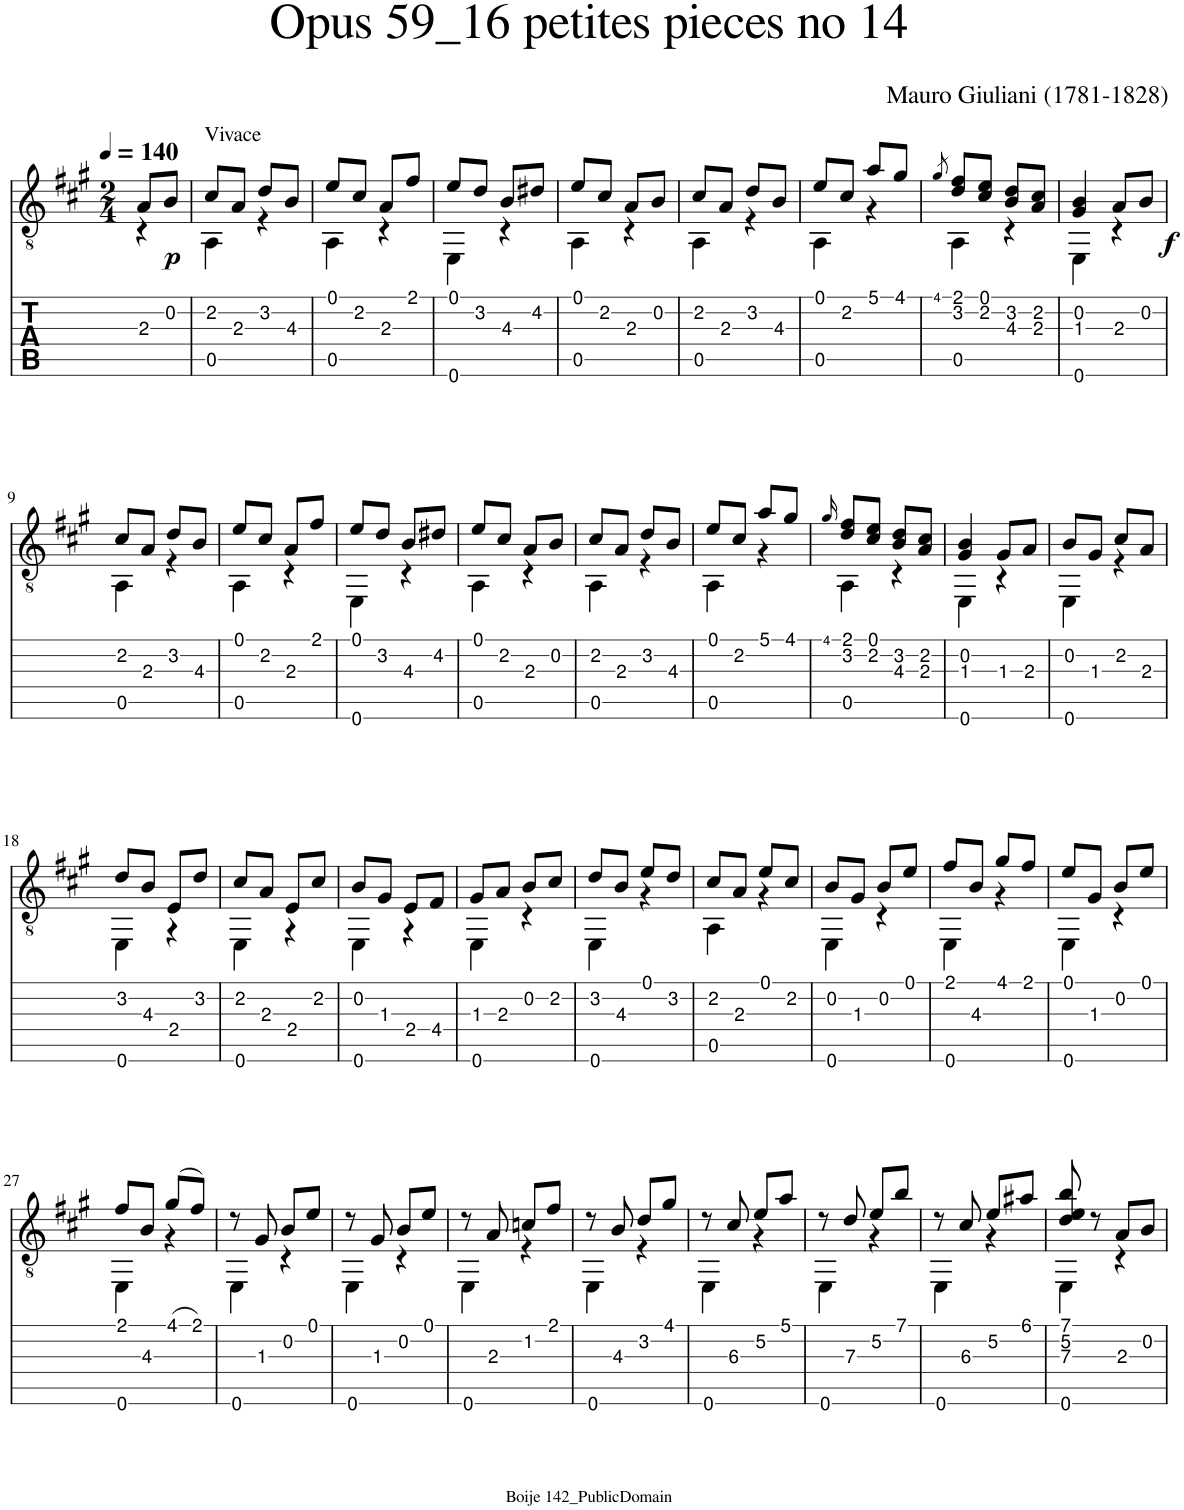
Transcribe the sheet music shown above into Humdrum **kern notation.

**kern	**kern	**dynam
*part1	*part1	*part1
*staff2	*staff1	*staff1/2
*I"Guitar	*	*
*I'Guit.	*	*
*stria6	*	*
*	*clefGv2	*
*k[f#c#g#]	*k[f#c#g#]	*
*M2/4	*M2/4	*
*MM140	*MM140	*
=	=	=
*^	*^	*
8AL	4r	8A/L	4r	.
!	!	!	!	!LO:DY:b
8BJ	.	8B/J	.	p
=1	=1	=1	=1	=1
!	!	!LO:TX:a:t=Vivace	!	!
8c#L	4AA	8c#/L	4AA\	.
8AJ	.	8A/J	.	.
8dL	4r	8d/L	4r	.
8BJ	.	8B/J	.	.
=2	=2	=2	=2	=2
8eL	4AA	8e/L	4AA\	.
8c#J	.	8c#/J	.	.
8AL	4r	8A/L	4r	.
8f#J	.	8f#/J	.	.
=3	=3	=3	=3	=3
8eL	4EE	8e/L	4EE\	.
8dJ	.	8d/J	.	.
8BL	4r	8B/L	4r	.
8d#J	.	8d#X/J	.	.
=4	=4	=4	=4	=4
8eL	4AA	8e/L	4AA\	.
8c#J	.	8c#/J	.	.
8AL	4r	8A/L	4r	.
8BJ	.	8B/J	.	.
=5	=5	=5	=5	=5
8c#L	4AA	8c#/L	4AA\	.
8AJ	.	8A/J	.	.
8dL	4r	8d/L	4r	.
8BJ	.	8B/J	.	.
=6	=6	=6	=6	=6
8eL	4AA	8e/L	4AA\	.
8c#J	.	8c#/J	.	.
8aL	4r	8a/L	4r	.
8g#J	.	8g#/J	.	.
=7	=7	=7	=7	=7
qg#	.	8qg#/	.	.
8d\ 8f#\L	4AA	8d/ 8f#/L	4AA\	.
8c#\ 8e\J	.	8c#/ 8e/J	.	.
8B\ 8d\L	4r	8B/ 8d/L	4r	.
8A\ 8c#\J	.	8A/ 8c#/J	.	.
=8	=8	=8	=8	=8
4G# 4B	4EE	4G#/ 4B/	4EE\	.
8AL	4r	8A/L	4r	.
!	!	!	!	!LO:DY:b
8BJ	.	8B/J	.	f
!!LO:LB:g=z	!!
=9	=9	=9	=9	=9
8c#L	4AA	8c#/L	4AA\	.
8AJ	.	8A/J	.	.
8dL	4r	8d/L	4r	.
8BJ	.	8B/J	.	.
=10	=10	=10	=10	=10
8eL	4AA	8e/L	4AA\	.
8c#J	.	8c#/J	.	.
8AL	4r	8A/L	4r	.
8f#J	.	8f#/J	.	.
=11	=11	=11	=11	=11
8eL	4EE	8e/L	4EE\	.
8dJ	.	8d/J	.	.
8BL	4r	8B/L	4r	.
8d#J	.	8d#X/J	.	.
=12	=12	=12	=12	=12
8eL	4AA	8e/L	4AA\	.
8c#J	.	8c#/J	.	.
8AL	4r	8A/L	4r	.
8BJ	.	8B/J	.	.
=13	=13	=13	=13	=13
8c#L	4AA	8c#/L	4AA\	.
8AJ	.	8A/J	.	.
8dL	4r	8d/L	4r	.
8BJ	.	8B/J	.	.
=14	=14	=14	=14	=14
8eL	4AA	8e/L	4AA\	.
8c#J	.	8c#/J	.	.
8aL	4r	8a/L	4r	.
8g#J	.	8g#/J	.	.
=15	=15	=15	=15	=15
qg#	.	16qg#/	.	.
8d\ 8f#\L	4AA	8d/ 8f#/L	4AA\	.
8c#\ 8e\J	.	8c#/ 8e/J	.	.
8B\ 8d\L	4r	8B/ 8d/L	4r	.
8A\ 8c#\J	.	8A/ 8c#/J	.	.
=16	=16	=16	=16	=16
4G# 4B	4EE	4G#/ 4B/	4EE\	.
8G#L	4r	8G#/L	4r	.
8AJ	.	8A/J	.	.
=17	=17	=17	=17	=17
8BL	4EE	8B/L	4EE\	.
8G#J	.	8G#/J	.	.
8c#L	4r	8c#/L	4r	.
8AJ	.	8A/J	.	.
!!LO:LB:g=z	!!
=18	=18	=18	=18	=18
8dL	4EE	8d/L	4EE\	.
8BJ	.	8B/J	.	.
8EL	4r	8E/L	4r	.
8dJ	.	8d/J	.	.
=19	=19	=19	=19	=19
8c#L	4EE	8c#/L	4EE\	.
8AJ	.	8A/J	.	.
8EL	4r	8E/L	4r	.
8c#J	.	8c#/J	.	.
=20	=20	=20	=20	=20
8BL	4EE	8B/L	4EE\	.
8G#J	.	8G#/J	.	.
8EL	4r	8E/L	4r	.
8F#J	.	8F#/J	.	.
=21	=21	=21	=21	=21
8G#L	4EE	8G#/L	4EE\	.
8AJ	.	8A/J	.	.
8BL	4r	8B/L	4r	.
8c#J	.	8c#/J	.	.
=22	=22	=22	=22	=22
8dL	4EE	8d/L	4EE\	.
8BJ	.	8B/J	.	.
8eL	4r	8e/L	4r	.
8dJ	.	8d/J	.	.
=23	=23	=23	=23	=23
8c#L	4AA	8c#/L	4AA\	.
8AJ	.	8A/J	.	.
8eL	4r	8e/L	4r	.
8c#J	.	8c#/J	.	.
=24	=24	=24	=24	=24
8BL	4EE	8B/L	4EE\	.
8G#J	.	8G#/J	.	.
8BL	4r	8B/L	4r	.
8eJ	.	8e/J	.	.
=25	=25	=25	=25	=25
8f#L	4EE	8f#/L	4EE\	.
8BJ	.	8B/J	.	.
8g#L	4r	8g#/L	4r	.
8f#J	.	8f#/J	.	.
=26	=26	=26	=26	=26
8eL	4EE	8e/L	4EE\	.
8G#J	.	8G#/J	.	.
8BL	4r	8B/L	4r	.
8eJ	.	8e/J	.	.
!!LO:LB:g=z	!!
=27	=27	=27	=27	=27
8f#L	4EE	8f#/L	4EE\	.
8BJ	.	8B/J	.	.
8g#L	4r	(8g#/L	4r	.
8f#J	.	8f#/J)	.	.
=28	=28	=28	=28	=28
8r	4EE	8r	4EE\	.
8G#	.	8G#/	.	.
8BL	4r	8B/L	4r	.
8eJ	.	8e/J	.	.
=29	=29	=29	=29	=29
8r	4EE	8r	4EE\	.
8G#	.	8G#/	.	.
8BL	4r	8B/L	4r	.
8eJ	.	8e/J	.	.
=30	=30	=30	=30	=30
8r	4EE	8r	4EE\	.
8A	.	8A/	.	.
8cL	4r	8cn/L	4r	.
8f#J	.	8f#/J	.	.
=31	=31	=31	=31	=31
8r	4EE	8r	4EE\	.
8B	.	8B/	.	.
8dL	4r	8d/L	4r	.
8g#J	.	8g#/J	.	.
=32	=32	=32	=32	=32
8r	4EE	8r	4EE\	.
8c#	.	8c#/	.	.
8eL	4r	8e/L	4r	.
8aJ	.	8a/J	.	.
=33	=33	=33	=33	=33
8r	4EE	8r	4EE\	.
8d	.	8d/	.	.
8eL	4r	8e/L	4r	.
8bJ	.	8b/J	.	.
=34	=34	=34	=34	=34
8r	4EE	8r	4EE\	.
8c#	.	8c#/	.	.
8eL	4r	8e/L	4r	.
8a#J	.	8a#X/J	.	.
=35	=35	=35	=35	=35
8d 8e 8b	4EE	8d/ 8e/ 8b/	4EE\	.
8r	.	8r	.	.
8AL	4r	8A/L	4r	.
8BJ	.	8B/J	.	.
*v	*v	*	*	*
*	*v	*v	*
=	=	=
*-	*-	*-
